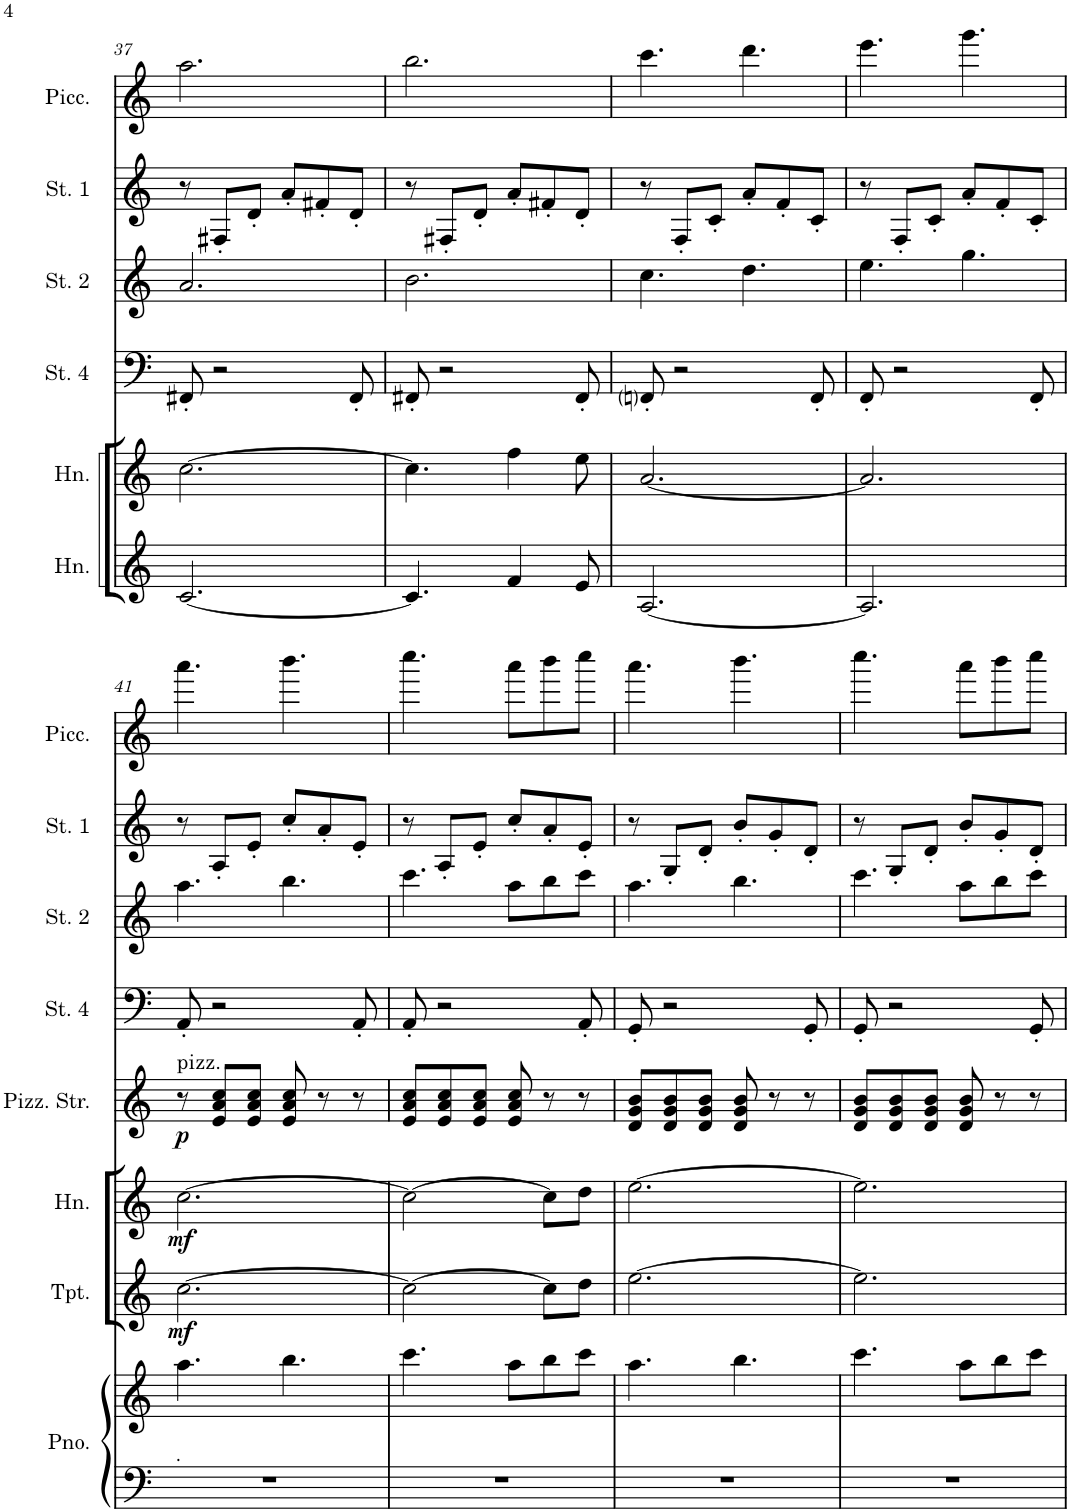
**kern	**kern	**dynam	**kern	**dynam	**kern	**kern	**dynam	**kern	**kern	**kern	**kern
*part9	*part8	*part8	*part7	*part7	*part6	*part5	*part5	*part4	*part3	*part2	*part1
*staff9	*staff8	*staff8	*staff7	*staff7	*staff6	*staff5	*staff5	*staff4	*staff3	*staff2	*staff1
*I"Piano	*I"Trumpet	*	*I"Horn	*	*I"Horn	*I"Pizzicato Strings	*	*I"Strings 4	*I"Strings 2	*I"Strings 1	*I"Piccolo
*I'Pno.	*I'Tpt.	*	*I'Hn.	*	*I'Hn.	*I'Pizz. Str.	*	*I'St. 4	*I'St. 2	*I'St. 1	*I'Picc.
!!LO:PB:g=z
*clefG2	*clefG2	*	*clefG2	*	*clefG2	*clefG2	*	*clefF4	*clefG2	*clefG2	*clefG2
*	*Trd1c2	*	*Trd7c12	*	*Trd7c12	*	*	*	*	*	*Trd-7c-12
*k[]	*k[]	*	*k[]	*	*k[]	*k[]	*	*k[]	*k[]	*k[]	*k[]
*M6/8	*M6/8	*	*M6/8	*	*M6/8	*M6/8	*	*M6/8	*M6/8	*M6/8	*M6/8
=37	=37	=37	=37	=37	=37	=37	=37	=37	=37	=37	=37
2.r	2.r	.	[2.c/	.	[2.cc\	2.r	.	8FF#X'/	2.a/	8r	2.aa\
.	.	.	.	.	.	.	.	2r	.	8F#X'/L	.
.	.	.	.	.	.	.	.	.	.	8d'/J	.
.	.	.	.	.	.	.	.	.	.	8a'/L	.
.	.	.	.	.	.	.	.	.	.	8f#X'/	.
.	.	.	.	.	.	.	.	8FF#'/	.	8d'/J	.
=38	=38	=38	=38	=38	=38	=38	=38	=38	=38	=38	=38
2.r	2.r	.	4.c/]	.	4.cc\]	2.r	.	8FF#X'/	2.b\	8r	2.bb\
.	.	.	.	.	.	.	.	2r	.	8F#X'/L	.
.	.	.	.	.	.	.	.	.	.	8d'/J	.
.	.	.	4f/	.	4ff\	.	.	.	.	8a'/L	.
.	.	.	.	.	.	.	.	.	.	8f#X'/	.
.	.	.	8e/	.	8ee\	.	.	8FF#'/	.	8d'/J	.
=39	=39	=39	=39	=39	=39	=39	=39	=39	=39	=39	=39
2.r	2.r	.	[2.A/	.	[2.a/	2.r	.	8FFni'/	4.cc\	8r	4.ccc\
.	.	.	.	.	.	.	.	2r	.	8F'/L	.
.	.	.	.	.	.	.	.	.	.	8c'/J	.
.	.	.	.	.	.	.	.	.	4.dd\	8a'/L	4.ddd\
.	.	.	.	.	.	.	.	.	.	8f'/	.
.	.	.	.	.	.	.	.	8FF'/	.	8c'/J	.
=40	=40	=40	=40	=40	=40	=40	=40	=40	=40	=40	=40
2.r	2.r	.	2.A/]	.	2.a/]	2.r	.	8FF'/	4.ee\	8r	4.eee\
.	.	.	.	.	.	.	.	2r	.	8F'/L	.
.	.	.	.	.	.	.	.	.	.	8c'/J	.
.	.	.	.	.	.	.	.	.	4.gg\	8a'/L	4.ggg\
.	.	.	.	.	.	.	.	.	.	8f'/	.
.	.	.	.	.	.	.	.	8FF'/	.	8c'/J	.
!!LO:LB:g=z
=41	=41	=41	=41	=41	=41	=41	=41	=41	=41	=41	=41
!	!	!	!	!	!	!LO:TX:a:t=pizz.	!	!	!	!	!
!	!	!LO:DY:b	!	!LO:DY:b	!	!	!LO:DY:b	!	!	!	!
4.aa\	[2.cc\	mf	[2.cc\	mf	2.r	8r	p	8AA'/	4.aa\	8r	4.aaa\
.	.	.	.	.	.	8e/ 8a/ 8cc/L	.	2r	.	8A'/L	.
.	.	.	.	.	.	8e/ 8a/ 8cc/J	.	.	.	8e'/J	.
4.bb\	.	.	.	.	.	8e/ 8a/ 8cc/	.	.	4.bb\	8cc'/L	4.bbb\
.	.	.	.	.	.	8r	.	.	.	8a'/	.
.	.	.	.	.	.	8r	.	8AA'/	.	8e'/J	.
=42	=42	=42	=42	=42	=42	=42	=42	=42	=42	=42	=42
4.ccc\	2cc\_	.	2cc\_	.	2.r	8e/ 8a/ 8cc/L	.	8AA'/	4.ccc\	8r	4.cccc\
.	.	.	.	.	.	8e/ 8a/ 8cc/	.	2r	.	8A'/L	.
.	.	.	.	.	.	8e/ 8a/ 8cc/J	.	.	.	8e'/J	.
8aa\L	.	.	.	.	.	8e/ 8a/ 8cc/	.	.	8aa\L	8cc'/L	8aaa\L
8bb\	8cc\L]	.	8cc\L]	.	.	8r	.	.	8bb\	8a'/	8bbb\
8ccc\J	8dd\J	.	8dd\J	.	.	8r	.	8AA'/	8ccc\J	8e'/J	8cccc\J
=43	=43	=43	=43	=43	=43	=43	=43	=43	=43	=43	=43
4.aa\	[2.ee\	.	[2.ee\	.	2.r	8d/ 8g/ 8b/L	.	8GG'/	4.aa\	8r	4.aaa\
.	.	.	.	.	.	8d/ 8g/ 8b/	.	2r	.	8G'/L	.
.	.	.	.	.	.	8d/ 8g/ 8b/J	.	.	.	8d'/J	.
4.bb\	.	.	.	.	.	8d/ 8g/ 8b/	.	.	4.bb\	8b'/L	4.bbb\
.	.	.	.	.	.	8r	.	.	.	8g'/	.
.	.	.	.	.	.	8r	.	8GG'/	.	8d'/J	.
=44	=44	=44	=44	=44	=44	=44	=44	=44	=44	=44	=44
4.ccc\	2.ee\]	.	2.ee\]	.	2.r	8d/ 8g/ 8b/L	.	8GG'/	4.ccc\	8r	4.cccc\
.	.	.	.	.	.	8d/ 8g/ 8b/	.	2r	.	8G'/L	.
.	.	.	.	.	.	8d/ 8g/ 8b/J	.	.	.	8d'/J	.
8aa\L	.	.	.	.	.	8d/ 8g/ 8b/	.	.	8aa\L	8b'/L	8aaa\L
8bb\	.	.	.	.	.	8r	.	.	8bb\	8g'/	8bbb\
8ccc\J	.	.	.	.	.	8r	.	8GG'/	8ccc\J	8d'/J	8cccc\J
=	=	=	=	=	=	=	=	=	=	=	=
*-	*-	*-	*-	*-	*-	*-	*-	*-	*-	*-	*-
